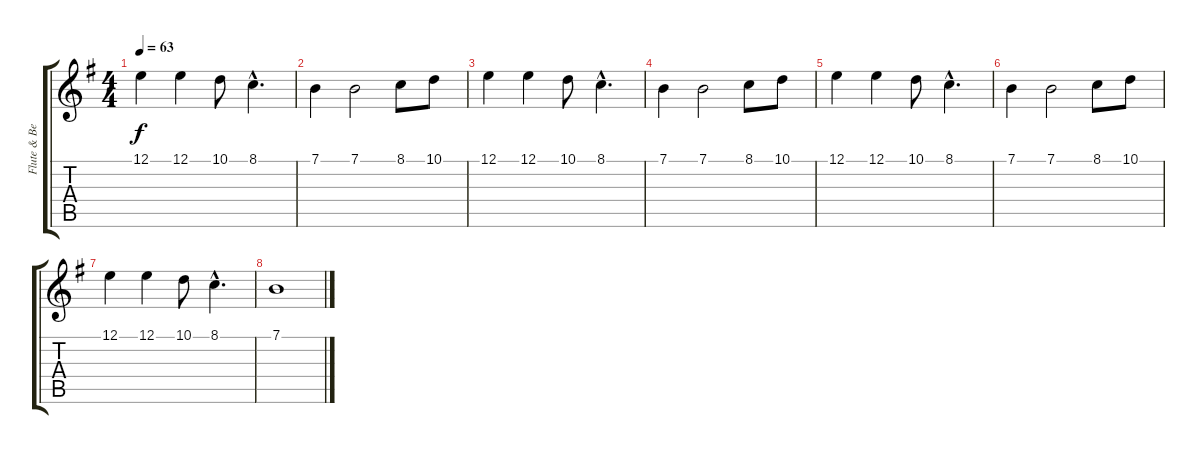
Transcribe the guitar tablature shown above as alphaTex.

\track ("Flute & Bell" "Flute & Be") {instrument flute}
\staff {score tabs}
\tuning (E4 B3 G3 D3 A2 E2) {hide}
\ts (4 4)
\tempo 63
\clef g2
\ks g
12.1.4{dy f} 12.1.4 10.1.8 8.1{hac}.4{d} |
7.1.4 7.1.2 8.1.8 10.1.8 |
12.1.4 12.1.4 10.1.8 8.1{hac}.4{d} |
7.1.4 7.1.2 8.1.8 10.1.8 |
12.1.4 12.1.4 10.1.8 8.1{hac}.4{d} |
7.1.4 7.1.2 8.1.8 10.1.8 |
12.1.4 12.1.4 10.1.8 8.1{hac}.4{d} |
7.1.1
